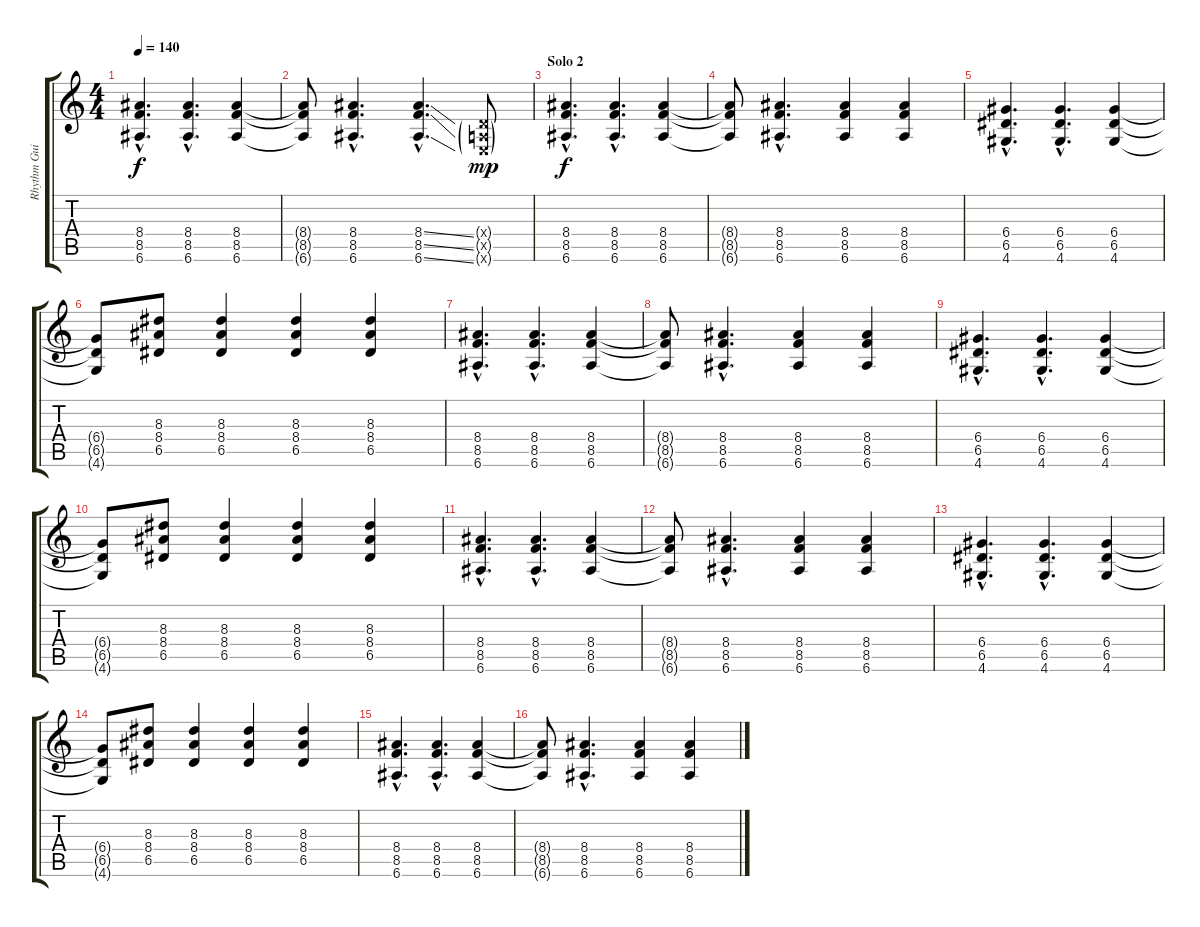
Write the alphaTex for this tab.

\track ("Rhythm Guitar" "Rhythm Gui") {instrument overdrivenguitar}
\staff {score tabs}
\tuning (E4 B3 G3 D3 A2 E2) {hide}
\ts (4 4)
\tempo 140
\clef g2
\ks c
(8.4{hac} 8.5{hac} 6.6{hac}).4{d dy f} (8.4{hac} 8.5{hac} 6.6{hac}).4{d} (8.4 8.5 6.6).4 |
(8.4{t} 8.5{t} 6.6{t}).8 (8.4{hac} 8.5{hac} 6.6{hac}).4{d} (8.4{ss hac} 8.5{ss hac} 6.6{ss hac}).4{d} (0.4{g x} 0.5{g x} 0.6{g x}).8{dy mp} |
\section ("" "Solo 2")
(8.4{hac} 8.5{hac} 6.6{hac}).4{d dy f} (8.4{hac} 8.5{hac} 6.6{hac}).4{d} (8.4 8.5 6.6).4 |
(8.4{t} 8.5{t} 6.6{t}).8 (8.4{hac} 8.5{hac} 6.6{hac}).4{d} (8.4 8.5 6.6).4 (8.4 8.5 6.6).4 |
(6.4{hac} 6.5{hac} 4.6{hac}).4{d} (6.4{hac} 6.5{hac} 4.6{hac}).4{d} (6.4 6.5 4.6).4 |
(6.4{t} 6.5{t} 4.6{t}).8 (8.3 8.4 6.5).8 (8.3 8.4 6.5).4 (8.3 8.4 6.5).4 (8.3 8.4 6.5).4 |
(8.4{hac} 8.5{hac} 6.6{hac}).4{d} (8.4{hac} 8.5{hac} 6.6{hac}).4{d} (8.4 8.5 6.6).4 |
(8.4{t} 8.5{t} 6.6{t}).8 (8.4{hac} 8.5{hac} 6.6{hac}).4{d} (8.4 8.5 6.6).4 (8.4 8.5 6.6).4 |
(6.4{hac} 6.5{hac} 4.6{hac}).4{d} (6.4{hac} 6.5{hac} 4.6{hac}).4{d} (6.4 6.5 4.6).4 |
(6.4{t} 6.5{t} 4.6{t}).8 (8.3 8.4 6.5).8 (8.3 8.4 6.5).4 (8.3 8.4 6.5).4 (8.3 8.4 6.5).4 |
(8.4{hac} 8.5{hac} 6.6{hac}).4{d} (8.4{hac} 8.5{hac} 6.6{hac}).4{d} (8.4 8.5 6.6).4 |
(8.4{t} 8.5{t} 6.6{t}).8 (8.4{hac} 8.5{hac} 6.6{hac}).4{d} (8.4 8.5 6.6).4 (8.4 8.5 6.6).4 |
(6.4{hac} 6.5{hac} 4.6{hac}).4{d} (6.4{hac} 6.5{hac} 4.6{hac}).4{d} (6.4 6.5 4.6).4 |
(6.4{t} 6.5{t} 4.6{t}).8 (8.3 8.4 6.5).8 (8.3 8.4 6.5).4 (8.3 8.4 6.5).4 (8.3 8.4 6.5).4 |
(8.4{hac} 8.5{hac} 6.6{hac}).4{d} (8.4{hac} 8.5{hac} 6.6{hac}).4{d} (8.4 8.5 6.6).4 |
(8.4{t} 8.5{t} 6.6{t}).8 (8.4{hac} 8.5{hac} 6.6{hac}).4{d} (8.4 8.5 6.6).4 (8.4 8.5 6.6).4
